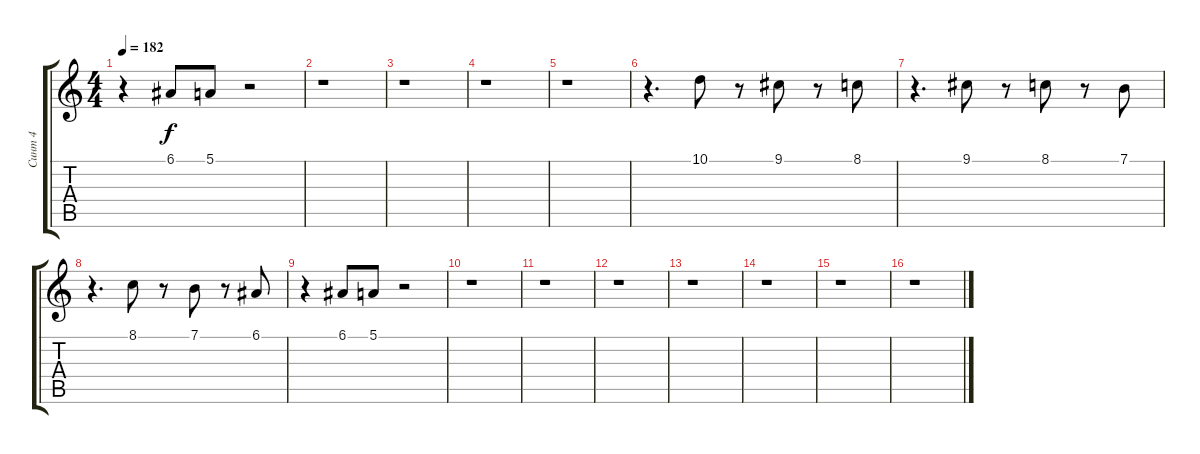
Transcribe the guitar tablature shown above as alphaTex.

\track ("Синт 4" "Синт 4") {instrument xylophone}
\staff {score tabs}
\tuning (E4 B3 G3 D3 A2 E2) {hide}
\ts (4 4)
\tempo 182
\clef g2
\ks c
r.4{dy f} 6.1.8 5.1.8 r.2 |
r.1 |
r.1 |
r.1 |
r.1 |
r.4{d} 10.1.8 r.8 9.1.8 r.8 8.1.8 |
r.4{d} 9.1.8 r.8 8.1.8 r.8 7.1.8 |
r.4{d} 8.1.8 r.8 7.1.8 r.8 6.1.8 |
r.4 6.1.8 5.1.8 r.2 |
r.1 |
r.1 |
r.1 |
r.1 |
r.1 |
r.1 |
r.1
